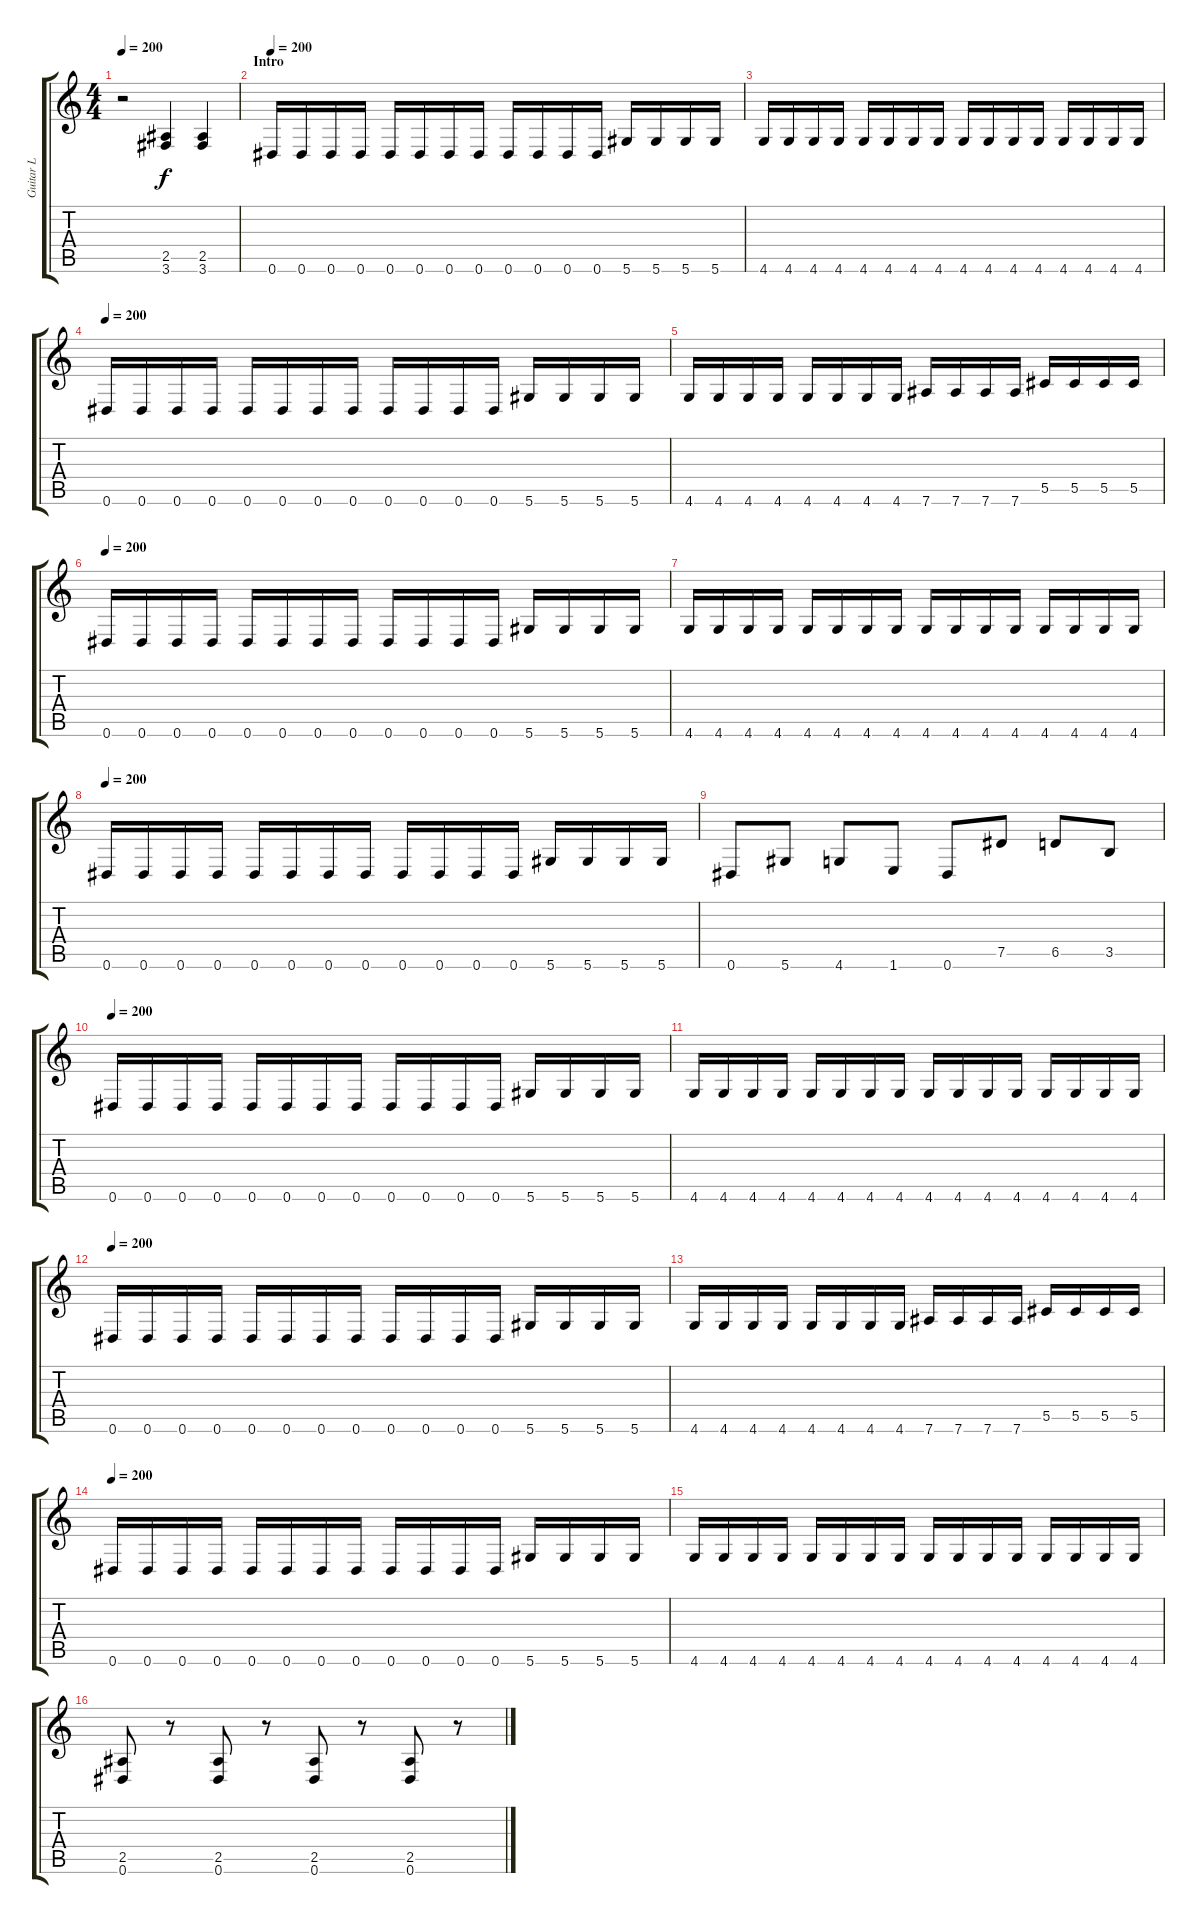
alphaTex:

\track ("Guitar L" "Guitar L") {instrument distortionguitar}
\staff {score tabs}
\tuning (Eb4 Bb3 Gb3 Db3 Ab2 Eb2) {hide}
\ts (4 4)
\tempo 200
\clef g2
\ks c
r.2{dy f instrument distortionguitar} (2.5 3.6).4 (2.5 3.6).4 |
\section ("" "Intro")
\tempo 200
0.6.16 0.6.16 0.6.16 0.6.16 0.6.16 0.6.16 0.6.16 0.6.16 0.6.16 0.6.16 0.6.16 0.6.16 5.6.16 5.6.16 5.6.16 5.6.16 |
4.6.16 4.6.16 4.6.16 4.6.16 4.6.16 4.6.16 4.6.16 4.6.16 4.6.16 4.6.16 4.6.16 4.6.16 4.6.16 4.6.16 4.6.16 4.6.16 |
\tempo 200
0.6.16 0.6.16 0.6.16 0.6.16 0.6.16 0.6.16 0.6.16 0.6.16 0.6.16 0.6.16 0.6.16 0.6.16 5.6.16 5.6.16 5.6.16 5.6.16 |
4.6.16 4.6.16 4.6.16 4.6.16 4.6.16 4.6.16 4.6.16 4.6.16 7.6.16 7.6.16 7.6.16 7.6.16 5.5.16 5.5.16 5.5.16 5.5.16 |
\tempo 200
0.6.16 0.6.16 0.6.16 0.6.16 0.6.16 0.6.16 0.6.16 0.6.16 0.6.16 0.6.16 0.6.16 0.6.16 5.6.16 5.6.16 5.6.16 5.6.16 |
4.6.16 4.6.16 4.6.16 4.6.16 4.6.16 4.6.16 4.6.16 4.6.16 4.6.16 4.6.16 4.6.16 4.6.16 4.6.16 4.6.16 4.6.16 4.6.16 |
\tempo 200
0.6.16 0.6.16 0.6.16 0.6.16 0.6.16 0.6.16 0.6.16 0.6.16 0.6.16 0.6.16 0.6.16 0.6.16 5.6.16 5.6.16 5.6.16 5.6.16 |
0.6.8 5.6.8 4.6.8 1.6.8 0.6.8 7.5.8 6.5.8 3.5.8 |
\tempo 200
0.6.16 0.6.16 0.6.16 0.6.16 0.6.16 0.6.16 0.6.16 0.6.16 0.6.16 0.6.16 0.6.16 0.6.16 5.6.16 5.6.16 5.6.16 5.6.16 |
4.6.16 4.6.16 4.6.16 4.6.16 4.6.16 4.6.16 4.6.16 4.6.16 4.6.16 4.6.16 4.6.16 4.6.16 4.6.16 4.6.16 4.6.16 4.6.16 |
\tempo 200
0.6.16 0.6.16 0.6.16 0.6.16 0.6.16 0.6.16 0.6.16 0.6.16 0.6.16 0.6.16 0.6.16 0.6.16 5.6.16 5.6.16 5.6.16 5.6.16 |
4.6.16 4.6.16 4.6.16 4.6.16 4.6.16 4.6.16 4.6.16 4.6.16 7.6.16 7.6.16 7.6.16 7.6.16 5.5.16 5.5.16 5.5.16 5.5.16 |
\tempo 200
0.6.16 0.6.16 0.6.16 0.6.16 0.6.16 0.6.16 0.6.16 0.6.16 0.6.16 0.6.16 0.6.16 0.6.16 5.6.16 5.6.16 5.6.16 5.6.16 |
4.6.16 4.6.16 4.6.16 4.6.16 4.6.16 4.6.16 4.6.16 4.6.16 4.6.16 4.6.16 4.6.16 4.6.16 4.6.16 4.6.16 4.6.16 4.6.16 |
(2.5 0.6).8 r.8 (2.5 0.6).8 r.8 (2.5 0.6).8 r.8 (2.5 0.6).8 r.8
